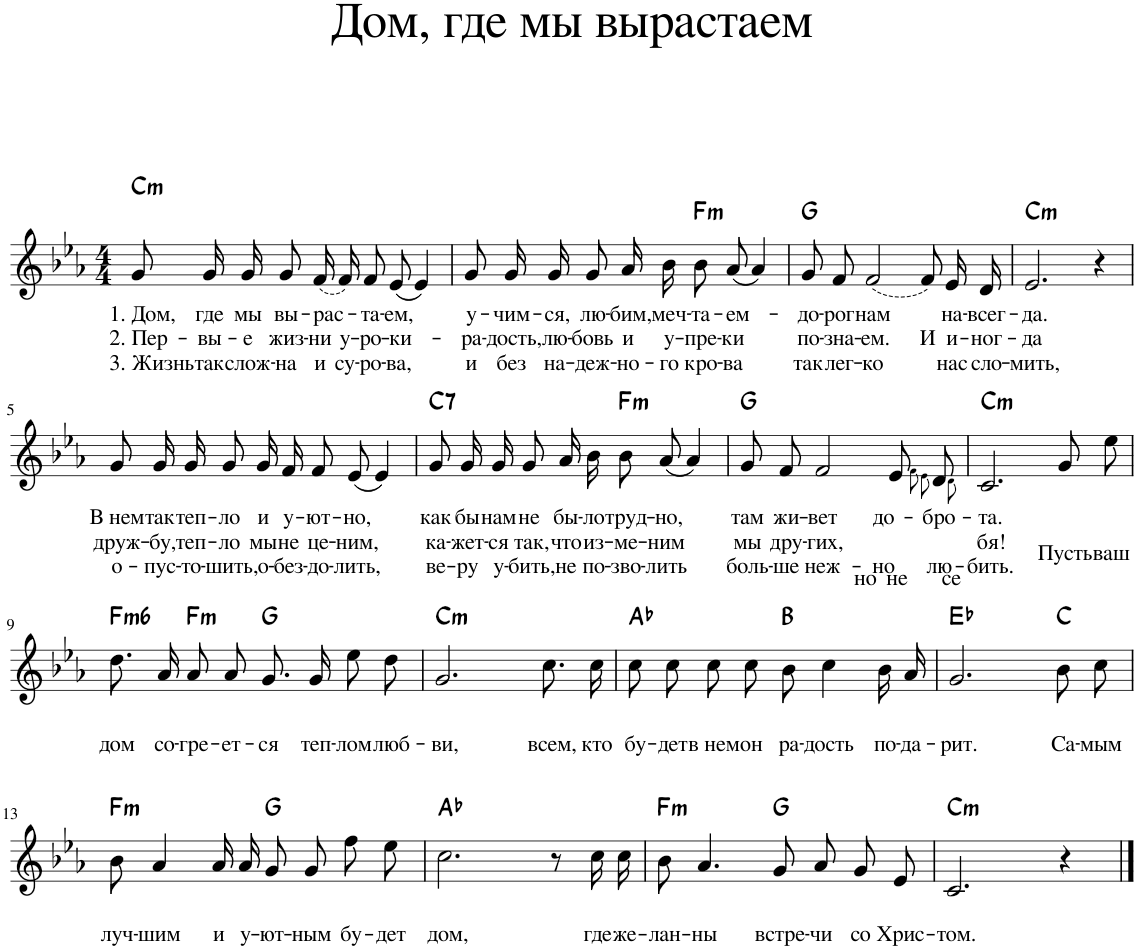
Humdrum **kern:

**kern	**text	**text	**text	**harte
*part1	*part1	*part1	*part1	*part1
*staff1	*staff1	*staff1	*staff1	*
*I"Piano	*	*	*	*
*I'Pno.	*	*	*	*
*clefG2	*	*	*	*
*k[b-e-a-]	*	*	*	*
*M4/4	*	*	*	*
=1	=1	=1	=1	=1
!	!LO:LY:b	!LO:LY:b	!LO:LY:b	!LO:H:n=1:kt=N.C.
!	!	!	!	!LO:H:n=2:kt=m
8g/L	1. Дом,	2. Пер-	3. Жизнь	N C:min
!	!LO:LY:b	!LO:LY:b	!LO:LY:b	!
16g/L	где	-вы-	так	.
!	!LO:LY:b	!LO:LY:b	!LO:LY:b	!
16g/JJ	мы	-е	слож-	.
!	!LO:LY:b	!LO:LY:b	!LO:LY:b	!
8g/L	вы-	жиз-	-на	.
!	!LO:LY:b	!LO:LY:b	!LO:LY:b	!
(16f/L	-рас-	-ни	и	.
!	!	!LO:LY:b	!LO:LY:b	!
16f/JJ)	.	у-	су-	.
!	!LO:LY:b	!LO:LY:b	!LO:LY:b	!
8f/L	-та-	-ро-	-ро-	.
!	!LO:LY:b	!LO:LY:b	!LO:LY:b	!
(8e-/J	-ем,	-ки-	-ва,	.
4e-/)	.	.	.	.
=2	=2	=2	=2	=2
!	!LO:LY:b	!LO:LY:b	!LO:LY:b	!
8g/L	у-	-ра-	и	.
!	!LO:LY:b	!LO:LY:b	!LO:LY:b	!
16g/L	-чим-	-дость,	без	.
!	!LO:LY:b	!LO:LY:b	!LO:LY:b	!
16g/JJ	-ся,	лю-	на-	.
!	!LO:LY:b	!LO:LY:b	!LO:LY:b	!
8g/L	лю-	-бовь	-деж-	.
!	!LO:LY:b	!LO:LY:b	!LO:LY:b	!
16a-/L	-бим,	и	-но-	.
!	!LO:LY:b	!LO:LY:b	!LO:LY:b	!
16b-/JJ	меч-	у-	-го	.
!	!LO:LY:b	!LO:LY:b	!LO:LY:b	!LO:H:kt=m
8b-/L	-та-	-пре-	кро-	F:min
!	!LO:LY:b	!LO:LY:b	!LO:LY:b	!
(8a-/J	-ем-	-ки	-ва	.
4a-/)	.	.	.	.
=3	=3	=3	=3	=3
!	!LO:LY:b	!LO:LY:b	!LO:LY:b	!
8g/L	-до-	по-	так	G:maj
!	!LO:LY:b	!LO:LY:b	!LO:LY:b	!
8f/J	-рог	-зна-	лег-	.
!	!LO:LY:b	!LO:LY:b	!LO:LY:b	!
(2f/	нам	-ем.	-ко	.
!	!	!LO:LY:b	!	!
8f/L)	.	И	.	.
!	!LO:LY:b	!LO:LY:b	!LO:LY:b	!
16e-/L	на-	и-	нас	.
!	!LO:LY:b	!LO:LY:b	!LO:LY:b	!
16d/JJ	-всег-	-ног-	сло-	.
=4	=4	=4	=4	=4
!	!LO:LY:b	!LO:LY:b	!LO:LY:b	!LO:H:kt=m
2.e-/	-да.	-да	-мить,	C:min
4r	.	.	.	.
!!LO:LB:g=z
=5	=5	=5	=5	=5
!	!LO:LY:b	!LO:LY:b	!LO:LY:b	!
8g/L	В нем	друж-	о-	.
!	!LO:LY:b	!LO:LY:b	!LO:LY:b	!
16g/L	так	-бу,	-пус-	.
!	!LO:LY:b	!LO:LY:b	!LO:LY:b	!
16g/JJ	теп-	теп-	-то-	.
!	!LO:LY:b	!LO:LY:b	!LO:LY:b	!
8g/L	-ло	-ло	-шить,	.
!	!LO:LY:b	!LO:LY:b	!LO:LY:b	!
16g/L	и	мы	о-	.
!	!LO:LY:b	!LO:LY:b	!LO:LY:b	!
16f/JJ	у-	не	-без-	.
!	!LO:LY:b	!LO:LY:b	!LO:LY:b	!
8f/L	-ют-	це-	-до-	.
!	!LO:LY:b	!LO:LY:b	!LO:LY:b	!
(8e-/J	-но,	-ним,	-лить,	.
4e-/)	.	.	.	.
=6	=6	=6	=6	=6
!	!LO:LY:b	!LO:LY:b	!LO:LY:b	!LO:H:kt=7
8g/L	как	ка-	ве-	C:7
!	!LO:LY:b	!LO:LY:b	!LO:LY:b	!
16g/L	бы	-жет-	-ру	.
!	!LO:LY:b	!LO:LY:b	!LO:LY:b	!
16g/JJ	нам	-ся	у-	.
!	!LO:LY:b	!LO:LY:b	!LO:LY:b	!
8g/L	не	так,	-бить,	.
!	!LO:LY:b	!LO:LY:b	!LO:LY:b	!
16a-/L	бы-	что	не	.
!	!LO:LY:b	!LO:LY:b	!LO:LY:b	!
16b-/JJ	-ло	из-	по-	.
!	!LO:LY:b	!LO:LY:b	!LO:LY:b	!LO:H:kt=m
8b-/L	труд-	-ме-	-зво-	F:min
!	!LO:LY:b	!LO:LY:b	!LO:LY:b	!
(8a-/J	-но,	-ним	-лить	.
4a-/)	.	.	.	.
=7	=7	=7	=7	=7
!	!LO:LY:b	!LO:LY:b	!LO:LY:b	!
*^	*	*	*	*
8g/L	2.ryy	там	мы	боль-	G:maj
!	!	!LO:LY:b	!LO:LY:b	!LO:LY:b	!
8f/J	.	жи-	дру-	-ше	.
!	!	!LO:LY:b	!LO:LY:b	!LO:LY:b	!
2f/	.	-вет	-гих,	неж-	.
!	!	!LO:LY:b	!	!LO:LY:b	!
*	*Xtuplet	*	*	*	*
!	!	!	!LO:LY:b	!	!
8e-/L	12f!\L	.	но	-но	.
!	!	!	!LO:LY:b	!	!
.	12e-!\	.	не	.	.
!	!	!LO:LY:b	!	!LO:LY:b	!
8d/J	.	-бро-	.	лю-	.
!	!	!	!LO:LY:b	!	!
.	12d!\J	.	се	.	.
=8	=8	=8	=8	=8	=8
!	!	!LO:LY:b	!LO:LY:b	!LO:LY:b	!LO:H:kt=m
*v	*v	*	*	*	*
2.c/	-та.	-бя!	-бить.	C:min
!	!LO:LY:b	!	!	!
8g\L	Пусть	.	.	.
!	!LO:LY:b	!	!	!
8ee-\J	ваш	.	.	.
!!LO:LB:g=z
=9	=9	=9	=9	=9
!	!LO:LY:b	!	!	!LO:H:kt=m6
8.dd\L	дом	.	.	F:min6
!	!LO:LY:b	!	!	!
16a-\Jk	со-	.	.	.
!	!LO:LY:b	!	!	!LO:H:kt=m
8a-/L	-гре-	.	.	F:min
!	!LO:LY:b	!	!	!
8a-/J	-ет-	.	.	.
!	!LO:LY:b	!	!	!
8.g/L	-ся	.	.	G:maj
!	!LO:LY:b	!	!	!
16g/Jk	теп-	.	.	.
!	!LO:LY:b	!	!	!
8ee-\L	-лом	.	.	.
!	!LO:LY:b	!	!	!
8dd\J	люб-	.	.	.
=10	=10	=10	=10	=10
!	!LO:LY:b	!	!	!LO:H:kt=m
2.g/	-ви,	.	.	C:min
!	!LO:LY:b	!	!	!
8.cc\L	всем,	.	.	.
!	!LO:LY:b	!	!	!
16cc\Jk	кто	.	.	.
=11	=11	=11	=11	=11
!	!LO:LY:b	!	!	!
8cc\L	бу-	.	.	Ab:maj
!	!LO:LY:b	!	!	!
8cc\J	-дет	.	.	.
!	!LO:LY:b	!	!	!
8cc\L	в нем	.	.	.
!	!LO:LY:b	!	!	!
8cc\J	он	.	.	.
!	!LO:LY:b	!	!	!
8b-\	ра-	.	.	B:maj
!	!LO:LY:b	!	!	!
4cc\	-дость	.	.	.
!	!LO:LY:b	!	!	!
16b-/LL	по-	.	.	.
!	!LO:LY:b	!	!	!
16a-/JJ	-да-	.	.	.
=12	=12	=12	=12	=12
!	!LO:LY:b	!	!	!
2.g/	-рит.	.	.	Eb:maj
!	!LO:LY:b	!	!	!
8b-\L	Са-	.	.	C:maj
!	!LO:LY:b	!	!	!
8cc\J	-мым	.	.	.
!!LO:LB:g=z
=13	=13	=13	=13	=13
!	!LO:LY:b	!	!	!LO:H:kt=m
8b-\	луч-	.	.	F:min
!	!LO:LY:b	!	!	!
4a-/	-шим	.	.	.
!	!LO:LY:b	!	!	!
16a-/LL	и	.	.	.
!	!LO:LY:b	!	!	!
16a-/JJ	у-	.	.	.
!	!LO:LY:b	!	!	!
8g/L	-ют-	.	.	G:maj
!	!LO:LY:b	!	!	!
8g/J	-ным	.	.	.
!	!LO:LY:b	!	!	!
8ff\L	бу-	.	.	.
!	!LO:LY:b	!	!	!
8ee-\J	-дет	.	.	.
=14	=14	=14	=14	=14
!	!LO:LY:b	!	!	!
2.cc\	дом,	.	.	Ab:maj
8r	.	.	.	.
!	!LO:LY:b	!	!	!
16cc\LL	где	.	.	.
!	!LO:LY:b	!	!	!
16cc\JJ	же-	.	.	.
=15	=15	=15	=15	=15
!	!LO:LY:b	!	!	!LO:H:kt=m
8b-\	-лан-	.	.	F:min
!	!LO:LY:b	!	!	!
4.a-/	-ны	.	.	.
!	!LO:LY:b	!	!	!
8g/L	встре-	.	.	G:maj
!	!LO:LY:b	!	!	!
8a-/J	-чи	.	.	.
!	!LO:LY:b	!	!	!
8g/L	со	.	.	.
!	!LO:LY:b	!	!	!
8e-/J	Хрис-	.	.	.
=16	=16	=16	=16	=16
!	!LO:LY:b	!	!	!LO:H:kt=m
2.c/	-том.	.	.	C:min
4r	.	.	.	.
==	==	==	==	==
*-	*-	*-	*-	*-
